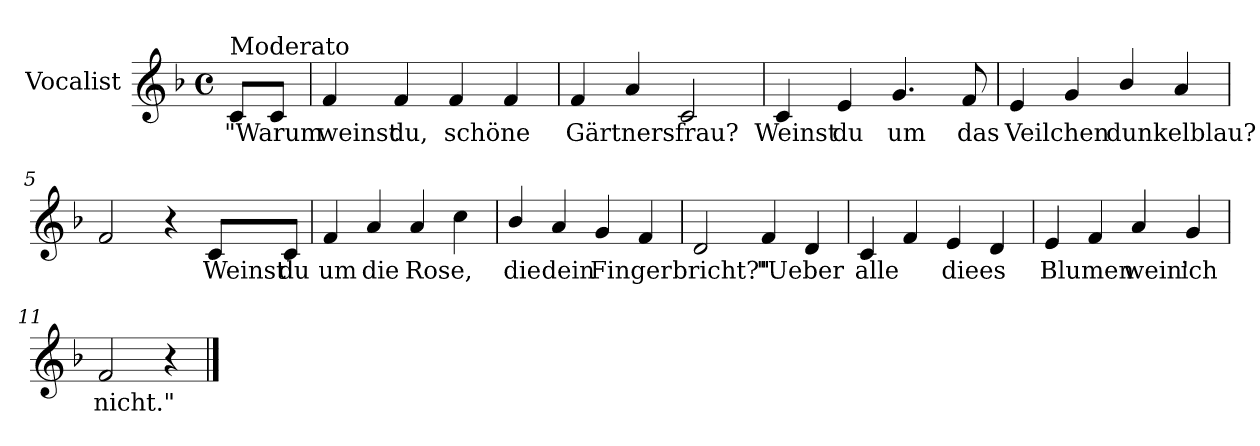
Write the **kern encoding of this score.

**kern	**text
*part1	*part1
*staff1	*staff1
*I"Vocalist	*
*k[b-]	*
*F:	*
*M4/4	*
*met(c)	*
=	=
!LO:TX:a:t=Moderato	!
8cL	"Warum
8cJ	.
=1	=1
4f	weinst
4f	du,
4f	schöne
4f	.
=2	=2
4f	Gärtnersfrau?
4a	.
2c	.
=3	=3
4c	Weinst
4e	du
4.g	um
8f	das
=4	=4
4e	Veilchen
4g	.
4b-/	dunkelblau?
4a	.
=5	=5
2f	.
4r	.
8cL	Weinst
8cJ	du
=6	=6
4f	um
4a	die
4a	Rose,
4cc	.
=7	=7
4b-/	die
4a	dein
4g	Finger
4f	.
=8	=8
2d	bricht?"
4f	"Ueber
4d	.
=9	=9
4c	alle
4f	.
4e	diees
4d	.
=10	=10
4e	Blumen
4f	.
4a	wein'
4g	ich
=11	=11
2f	nicht."
4r	.
==	==
*-	*-
